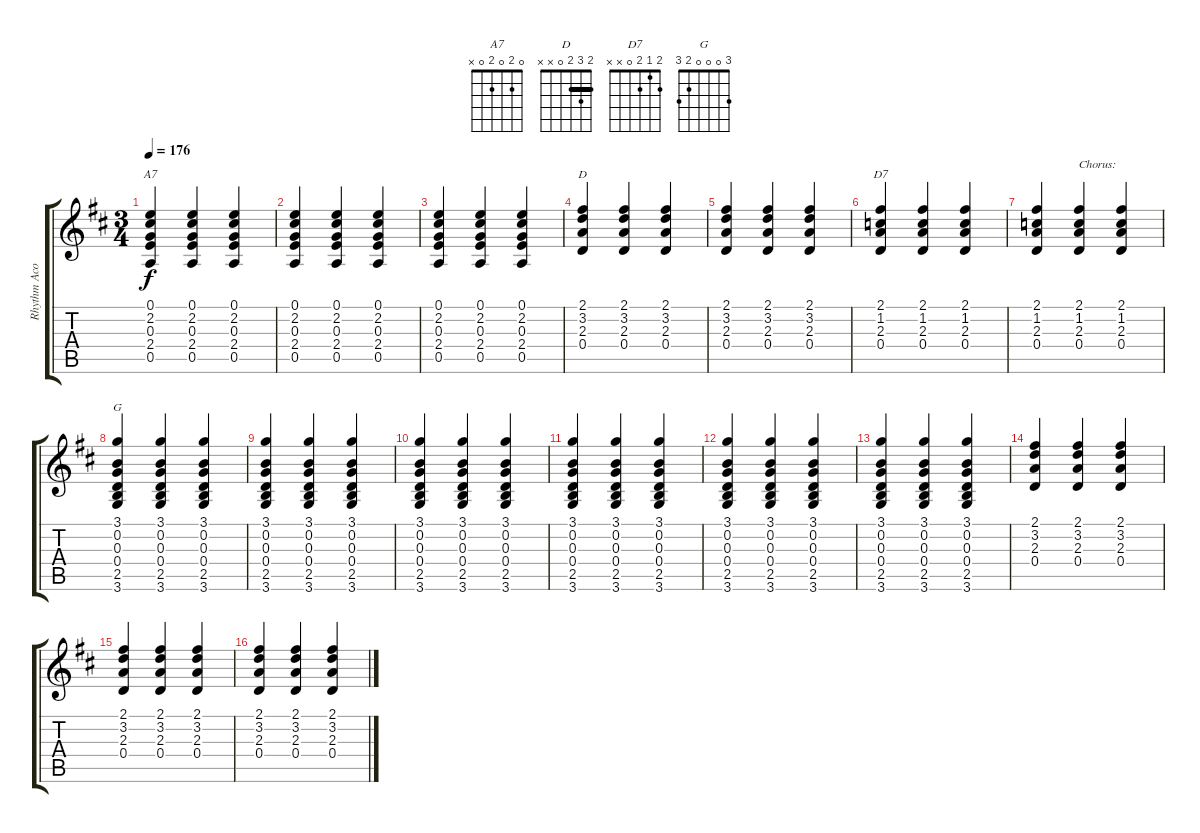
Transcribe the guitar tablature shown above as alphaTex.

\track ("Rhythm Acoustic" "Rhythm Aco") {instrument acousticguitarsteel}
\staff {score tabs}
\tuning (E4 B3 G3 D3 A2 E2) {hide}
\chord ("A7" 0 2 0 2 0 x)
\chord ("D" 2 3 2 0 x x) {barre 2}
\chord ("D7" 2 1 2 0 x x)
\chord ("G" 3 0 0 0 2 3)
\ts (3 4)
\tempo 176
\clef g2
\ks d
(0.1 2.2 0.3 2.4 0.5).4{ch "A7" dy f} (0.1 2.2 0.3 2.4 0.5).4 (0.1 2.2 0.3 2.4 0.5).4 |
(0.1 2.2 0.3 2.4 0.5).4 (0.1 2.2 0.3 2.4 0.5).4 (0.1 2.2 0.3 2.4 0.5).4 |
(0.1 2.2 0.3 2.4 0.5).4 (0.1 2.2 0.3 2.4 0.5).4 (0.1 2.2 0.3 2.4 0.5).4 |
(2.1 3.2 2.3 0.4).4{ch "D"} (2.1 3.2 2.3 0.4).4 (2.1 3.2 2.3 0.4).4 |
(2.1 3.2 2.3 0.4).4 (2.1 3.2 2.3 0.4).4 (2.1 3.2 2.3 0.4).4 |
(2.1 1.2 2.3 0.4).4{ch "D7"} (2.1 1.2 2.3 0.4).4 (2.1 1.2 2.3 0.4).4 |
(2.1 1.2 2.3 0.4).4 (2.1 1.2 2.3 0.4).4{txt "Chorus:"} (2.1 1.2 2.3 0.4).4 |
(3.1 0.2 0.3 0.4 2.5 3.6).4{ch "G"} (3.1 0.2 0.3 0.4 2.5 3.6).4 (3.1 0.2 0.3 0.4 2.5 3.6).4 |
(3.1 0.2 0.3 0.4 2.5 3.6).4 (3.1 0.2 0.3 0.4 2.5 3.6).4 (3.1 0.2 0.3 0.4 2.5 3.6).4 |
(3.1 0.2 0.3 0.4 2.5 3.6).4 (3.1 0.2 0.3 0.4 2.5 3.6).4 (3.1 0.2 0.3 0.4 2.5 3.6).4 |
(3.1 0.2 0.3 0.4 2.5 3.6).4 (3.1 0.2 0.3 0.4 2.5 3.6).4 (3.1 0.2 0.3 0.4 2.5 3.6).4 |
(3.1 0.2 0.3 0.4 2.5 3.6).4 (3.1 0.2 0.3 0.4 2.5 3.6).4 (3.1 0.2 0.3 0.4 2.5 3.6).4 |
(3.1 0.2 0.3 0.4 2.5 3.6).4 (3.1 0.2 0.3 0.4 2.5 3.6).4 (3.1 0.2 0.3 0.4 2.5 3.6).4 |
(2.1 3.2 2.3 0.4).4 (2.1 3.2 2.3 0.4).4 (2.1 3.2 2.3 0.4).4 |
(2.1 3.2 2.3 0.4).4 (2.1 3.2 2.3 0.4).4 (2.1 3.2 2.3 0.4).4 |
(2.1 3.2 2.3 0.4).4 (2.1 3.2 2.3 0.4).4 (2.1 3.2 2.3 0.4).4
